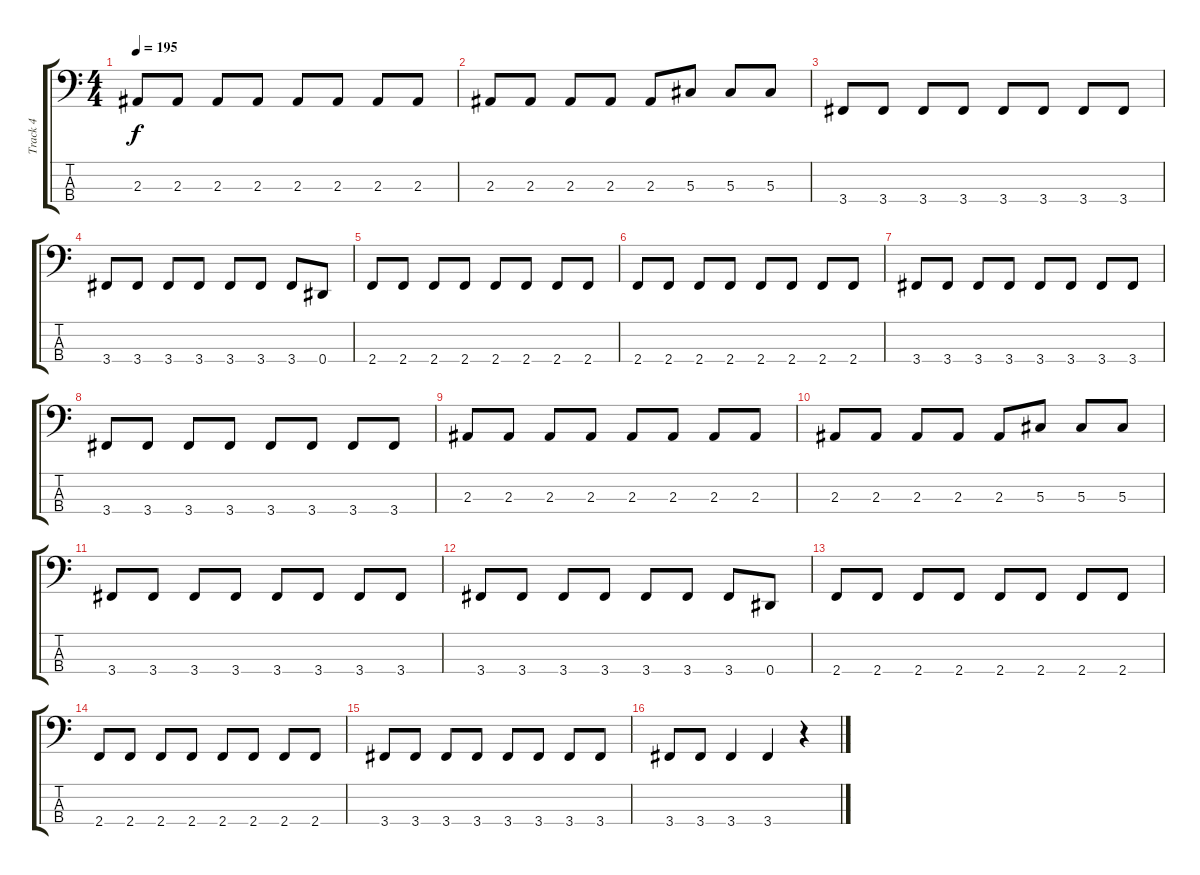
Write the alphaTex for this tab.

\track ("Track 4" "Track 4") {instrument electricbasspick}
\staff {score tabs}
\tuning (Gb2 Db2 Ab1 Eb1) {hide}
\ts (4 4)
\tempo 195
\clef f4
\ks c
2.3.8{dy f} 2.3.8 2.3.8 2.3.8 2.3.8 2.3.8 2.3.8 2.3.8 |
2.3.8 2.3.8 2.3.8 2.3.8 2.3.8 5.3.8 5.3.8 5.3.8 |
3.4.8 3.4.8 3.4.8 3.4.8 3.4.8 3.4.8 3.4.8 3.4.8 |
3.4.8 3.4.8 3.4.8 3.4.8 3.4.8 3.4.8 3.4.8 0.4.8 |
2.4.8 2.4.8 2.4.8 2.4.8 2.4.8 2.4.8 2.4.8 2.4.8 |
2.4.8 2.4.8 2.4.8 2.4.8 2.4.8 2.4.8 2.4.8 2.4.8 |
3.4.8 3.4.8 3.4.8 3.4.8 3.4.8 3.4.8 3.4.8 3.4.8 |
3.4.8 3.4.8 3.4.8 3.4.8 3.4.8 3.4.8 3.4.8 3.4.8 |
2.3.8 2.3.8 2.3.8 2.3.8 2.3.8 2.3.8 2.3.8 2.3.8 |
2.3.8 2.3.8 2.3.8 2.3.8 2.3.8 5.3.8 5.3.8 5.3.8 |
3.4.8 3.4.8 3.4.8 3.4.8 3.4.8 3.4.8 3.4.8 3.4.8 |
3.4.8 3.4.8 3.4.8 3.4.8 3.4.8 3.4.8 3.4.8 0.4.8 |
2.4.8 2.4.8 2.4.8 2.4.8 2.4.8 2.4.8 2.4.8 2.4.8 |
2.4.8 2.4.8 2.4.8 2.4.8 2.4.8 2.4.8 2.4.8 2.4.8 |
3.4.8 3.4.8 3.4.8 3.4.8 3.4.8 3.4.8 3.4.8 3.4.8 |
3.4.8 3.4.8 3.4.4 3.4.4 r.4
